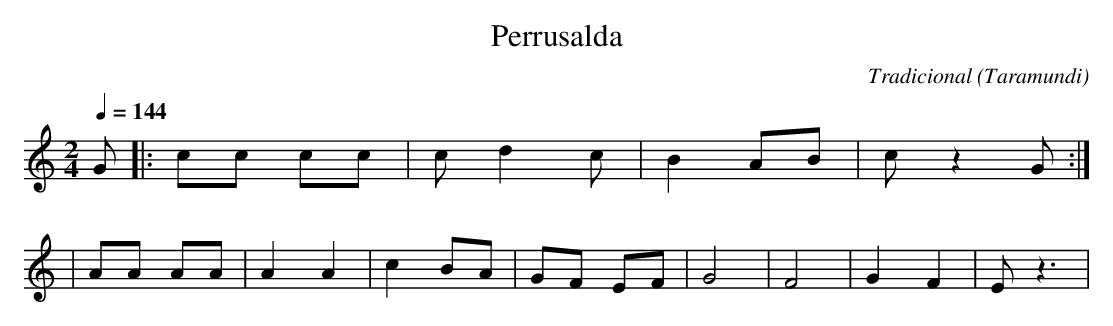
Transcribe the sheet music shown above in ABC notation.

X:1
T:Perrusalda
C:Tradicional
O:Taramundi
M:2/4
L:1/8
Q:1/4=144
K:Am
G|: cc cc|c d2 c|B2 AB|c z2 G :|
|AA AA|A2 A2|c2 BA|GF EF|G4|F4|G2 F2|E z3|
